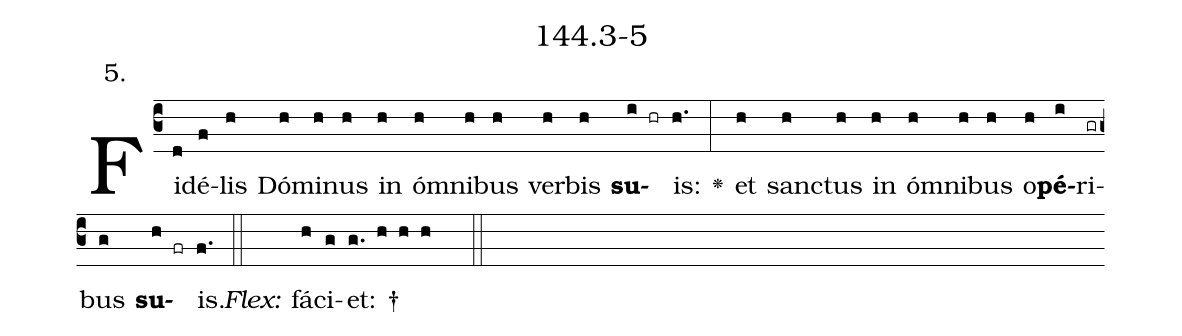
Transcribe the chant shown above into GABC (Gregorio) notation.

name: 144.3-5;
annotation: 5.;
%%
(c3)Fi(d)dé(f)lis(h) Dó(h)mi(h)nus(h) in(h) óm(h)ni(h)bus(h) ver(h)bis(h) <b>su</b>(i hr)is:(h.) <v>\greheightstar</v>(:) et(h) sanc(h)tus(h) in(h) óm(h)ni(h)bus(h) o(h)<b>pé</b>(i)ri(gr)bus(g) <b>su</b>(h fr)is.(f.) (::)
<i>Flex:</i>()  fá(h)ci(g)et: †(g. h h h  ::)

%E(h) u(h) o(i) u(g) a(h) e.(f.) (::)
